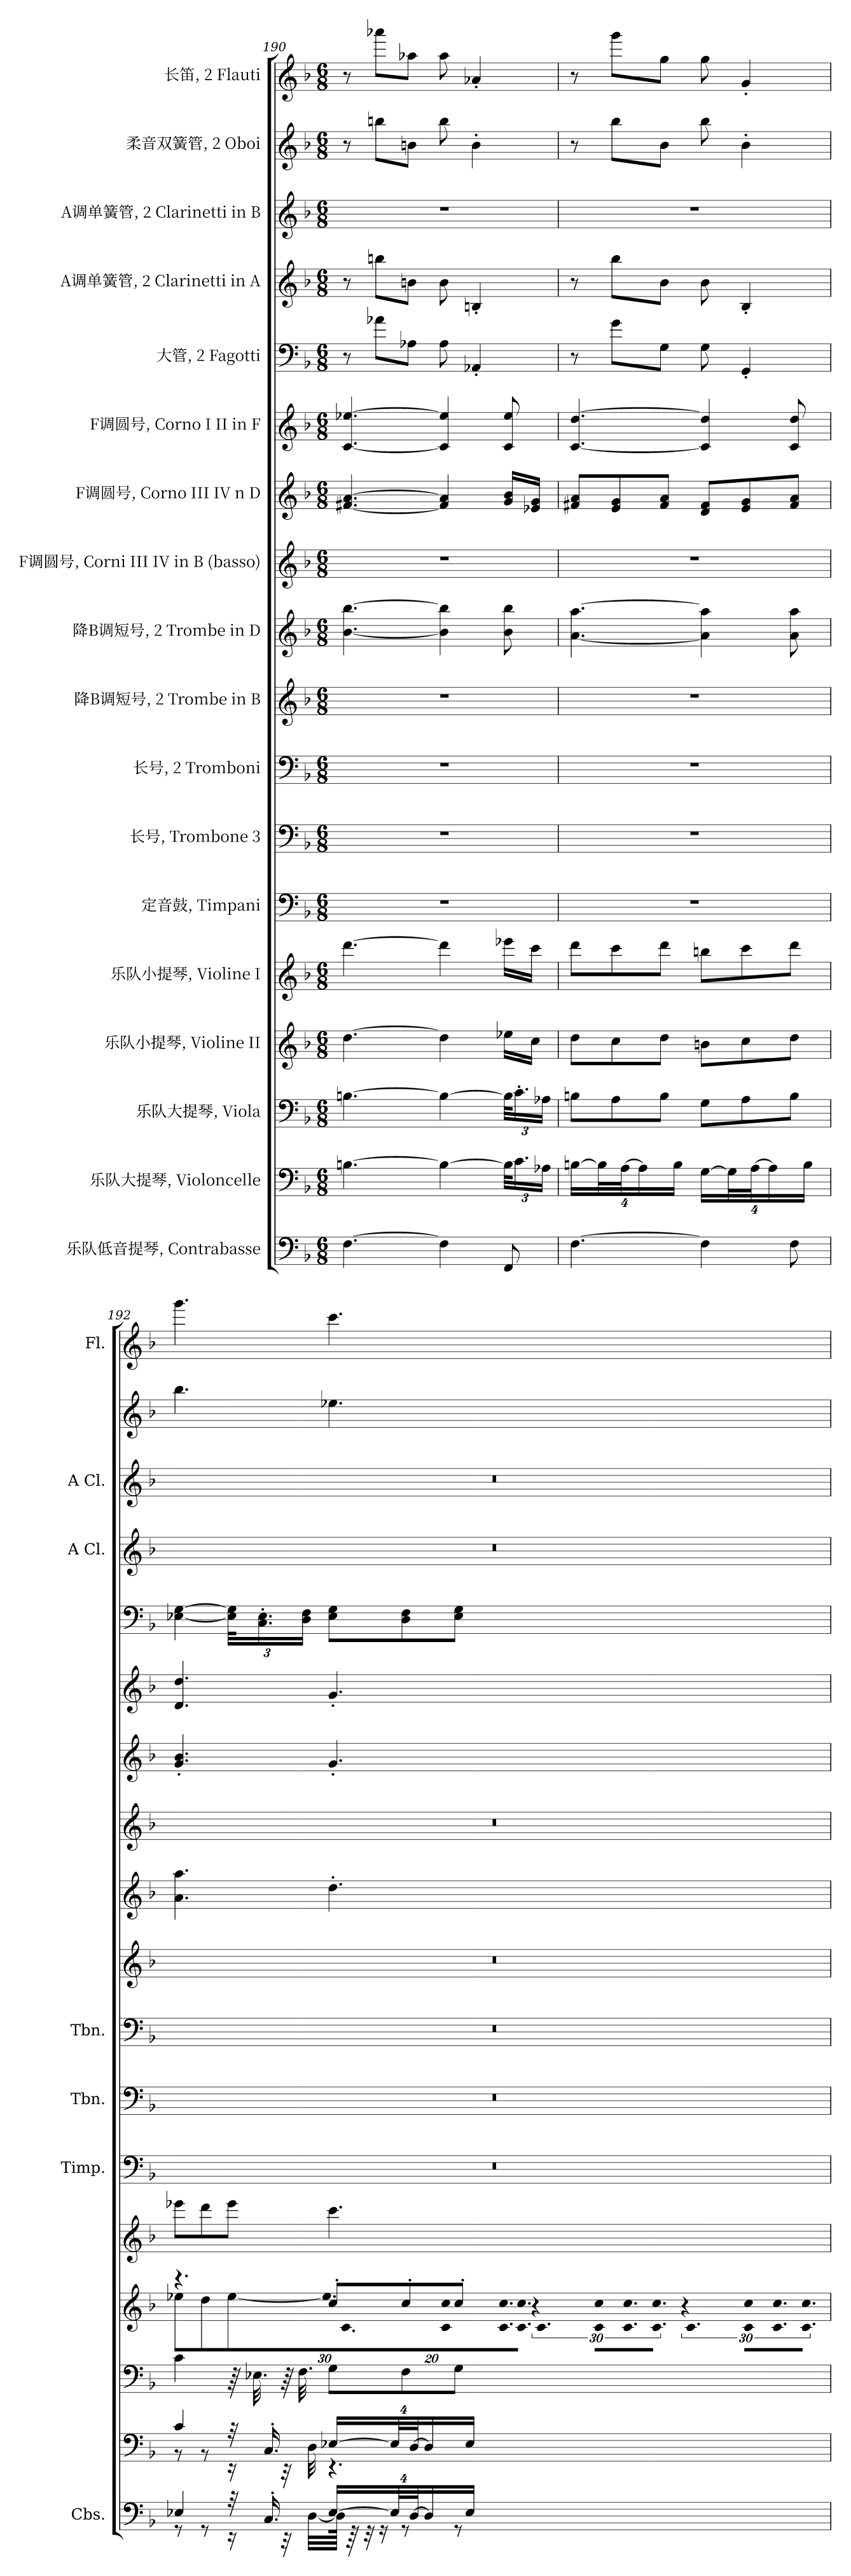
**kern	**kern	**kern	**kern	**kern	**kern	**kern	**kern	**kern	**kern	**kern	**kern	**kern	**kern	**kern	**kern	**kern	**kern
*part18	*part17	*part16	*part15	*part14	*part13	*part12	*part11	*part10	*part9	*part8	*part7	*part6	*part5	*part4	*part3	*part2	*part1
*staff18	*staff17	*staff16	*staff15	*staff14	*staff13	*staff12	*staff11	*staff10	*staff9	*staff8	*staff7	*staff6	*staff5	*staff4	*staff3	*staff2	*staff1
*I"乐队低音提琴, Contrabasse	*I"乐队大提琴, Violoncelle	*I"乐队大提琴, Viola	*I"乐队小提琴, Violine II	*I"乐队小提琴, Violine I	*I"定音鼓, Timpani	*I"长号, Trombone 3	*I"长号, 2 Tromboni	*I"降B调短号, 2 Trombe in B	*I"降B调短号, 2 Trombe in D	*I"F调圆号, Corni III IV in B (basso)	*I"F调圆号, Corno III IV n D	*I"F调圆号, Corno I II in F	*I"大管, 2 Fagotti	*I"A调单簧管, 2 Clarinetti in A	*I"A调单簧管, 2 Clarinetti in B	*I"柔音双簧管, 2 Oboi	*I"长笛, 2 Flauti
*I'Cbs.	*	*	*	*	*I'Timp.	*I'Tbn.	*I'Tbn.	*	*	*	*	*	*	*I'A Cl.	*I'A Cl.	*	*I'Fl.
*clefF4	*clefF4	*clefF4	*clefG2	*clefG2	*clefF4	*clefF4	*clefF4	*clefG2	*clefG2	*clefG2	*clefG2	*clefG2	*clefF4	*clefG2	*clefG2	*clefG2	*clefG2
*ITrd7c12	*	*	*	*	*	*	*	*ITrd1c2	*ITrd1c2	*ITrd4c7	*ITrd4c7	*ITrd4c7	*	*ITrd2c3	*ITrd2c3	*ITrd2c3	*
*k[b-]	*k[b-]	*k[b-]	*k[b-]	*k[b-]	*k[b-]	*k[b-]	*k[b-]	*k[b-e-a-]	*k[b-e-a-]	*k[b-e-]	*k[b-e-]	*k[b-e-]	*k[b-]	*k[f#c#]	*k[f#c#]	*k[f#c#]	*k[b-]
*M6/8	*M6/8	*M6/8	*M6/8	*M6/8	*M6/8	*M6/8	*M6/8	*M6/8	*M6/8	*M6/8	*M6/8	*M6/8	*M6/8	*M6/8	*M6/8	*M6/8	*M6/8
*MM94	*MM94	*MM94	*MM94	*MM94	*MM94	*MM94	*MM94	*MM94	*MM94	*MM94	*MM94	*MM94	*MM94	*MM94	*MM94	*MM94	*MM94
=190	=190	=190	=190	=190	=190	=190	=190	=190	=190	=190	=190	=190	=190	=190	=190	=190	=190
[4.FF\	[4.Bn\	[4.Bn\	[4.dd\	[4.ddd\	2.r	2.r	2.r	2.r	[4.a-\ [4.aa-\	2.r	[4.Bn/ [4.d/	[4.F/ [4.a-X/	8r	8r	2.r	8r	8r
*	*	*	*	*	*	*	*	*	*	*	*	*	*	*	*	*	*MM98
.	.	.	.	.	.	.	.	.	.	.	.	.	8a-X\L	8gg#X\L	.	8gg#X\L	8aaa-X\L
.	.	.	.	.	.	.	.	.	.	.	.	.	8A-X\J	8g#X\J	.	8g#X\J	8aa-X\J
*	*	*	*	*	*	*	*	*	*	*	*	*	*	*	*	*	*MM95
4FF\]	4B\_	4B\_	4dd\]	4ddd\]	.	.	.	.	4a-\] 4aa-\]	.	4B/] 4d/]	4F/] 4a-/]	8A-\	8g#\	.	8gg#\	8aa-\
*	*	*	*	*	*	*	*	*	*	*	*	*	*	*	*	*	*MM98
.	.	.	.	.	.	.	.	.	.	.	.	.	4AA-X'/	4G#X'/	.	4g#'\	4a-X'/
*	*Xbrackettup	*Xbrackettup	*	*	*	*	*	*	*	*	*	*	*	*	*	*	*
8FFF/	48B\KLL]	48B\KLL]	16ee-X\LL	16eee-X\LL	.	.	.	.	8a-\ 8aa-\	.	16c/ 16e-/LL	8F/ 8a-/	.	.	.	.	.
.	24.c\	24.c'\	.	.	.	.	.	.	.	.	.	.	.	.	.	.	.
.	.	.	16cc\JJ	16ccc\JJ	.	.	.	.	.	.	16A-X/ 16c/JJ	.	.	.	.	.	.
.	24A-X\JJ	24A-X\JJ	.	.	.	.	.	.	.	.	.	.	.	.	.	.	.
=191	=191	=191	=191	=191	=191	=191	=191	=191	=191	=191	=191	=191	=191	=191	=191	=191	=191
*	*	*	*	*	*	*	*	*	*	*	*	*	*	*	*	*	*MM94
[4.FF\	[32%3Bn\L	8Bn\L	8dd\L	8ddd\L	2.r	2.r	2.r	2.r	[4.g\ [4.gg\	2.r	8Bn/ 8d/L	[4.F/ [4.g/	8r	8r	2.r	8r	8r
.	64%3B\L]	.	.	.	.	.	.	.	.	.	.	.	.	.	.	.	.
*	*	*	*	*	*	*	*	*	*	*	*	*	*	*	*	*	*MM98
.	.	8A\	8cc\	8ccc\	.	.	.	.	.	.	8A/ 8c/	.	8g\L	8gg\L	.	8gg\L	8ggg\L
.	[64%3A\J	.	.	.	.	.	.	.	.	.	.	.	.	.	.	.	.
.	32%3A\]	.	.	.	.	.	.	.	.	.	.	.	.	.	.	.	.
.	.	8B\J	8dd\J	8ddd\J	.	.	.	.	.	.	8B/ 8d/J	.	8G\J	8g\J	.	8g\J	8gg\J
.	32%3B\J	.	.	.	.	.	.	.	.	.	.	.	.	.	.	.	.
*	*	*	*	*	*	*	*	*	*	*	*	*	*	*	*	*	*MM95
4FF\]	[32%3G\L	8G\L	8bn\L	8bbn\L	.	.	.	.	4g\] 4gg\]	.	8G/ 8B/L	4F/] 4g/]	8G\	8g\	.	8gg\	8gg\
.	64%3G\L]	.	.	.	.	.	.	.	.	.	.	.	.	.	.	.	.
*	*	*	*	*	*	*	*	*	*	*	*	*	*	*	*	*	*MM98
.	.	8A\	8cc\	8ccc\	.	.	.	.	.	.	8A/ 8c/	.	4GG'/	4G'/	.	4g'\	4g'/
.	[64%3A\J	.	.	.	.	.	.	.	.	.	.	.	.	.	.	.	.
.	32%3A\]	.	.	.	.	.	.	.	.	.	.	.	.	.	.	.	.
8FF\	.	8B\J	8dd\J	8ddd\J	.	.	.	.	8g\ 8gg\	.	8B/ 8d/J	8F/ 8g/	.	.	.	.	.
.	32%3B\J	.	.	.	.	.	.	.	.	.	.	.	.	.	.	.	.
!!LO:PB:g=z
=192	=192	=192	=192	=192	=192	=192	=192	=192	=192	=192	=192	=192	=192	=192	=192	=192	=192
*	*	*	*	*	*	*	*	*	*	*	*	*	*	*	*	*	*MM94
*^	*^	*	*^	*	*	*	*	*	*	*	*	*	*	*	*	*	*
4EE-X/	8r	4c/	8r	4c\	4.r	8ee-X\L	8eee-X\L	2.r	2.r	2.r	2.r	4.g\ 4.gg\	2.r	4.c/' 4.e-/'	4.G/ 4.g/	[4E-X\ [4G\	2.r	2.r	4.gg\	4.ggg\
.	8r	.	8r	.	.	8dd\	8ddd\	.	.	.	.	.	.	.	.	.	.	.	.	.
*	*	*	*	*	*	*	*	*	*	*	*	*	*	*	*	*Xbrackettup	*	*	*	*
32r	16r	32r	16r	64r	.	[8ee-\	8eee-\J	.	.	.	.	.	.	.	.	48E-\] 48G\]KLL	.	.	.	.
.	.	.	.	32.E-X\	.	.	.	.	.	.	.	.	.	.	.	.	.	.	.	.
.	.	.	.	.	.	.	.	.	.	.	.	.	.	.	.	24.C\' 24.E-\'	.	.	.	.
16.CC'/	.	16.C'/	.	.	.	.	.	.	.	.	.	.	.	.	.	.	.	.	.	.
.	32r	.	32r	64r	.	.	.	.	.	.	.	.	.	.	.	.	.	.	.	.
.	.	.	.	32.F\	.	.	.	.	.	.	.	.	.	.	.	.	.	.	.	.
.	.	.	.	.	.	.	.	.	.	.	.	.	.	.	.	24D\ 24F\JJ	.	.	.	.
.	[32DD\LLL	.	32D\	.	.	.	.	.	.	.	.	.	.	.	.	.	.	.	.	.
*Xbrackettup	*	*	*	*	*	*Xbrackettup	*	*	*	*	*	*	*	*	*	*	*	*	*	*
*	*	*	*	*	*	*	*	*	*	*	*	*	*	*	*	*	*	*	*	*MM95
!	!	!	!	!	!	!LO:N:vis=256.	!	!	!	!	!	!	!	!	!	!	!	!	!	!
[32%3EE-/L	64DD\JJJk]	[32%3E-X/L	4.r	8G\L	8cc'/L	1920%17ee-\KLLL]	4.ccc\	.	.	.	.	4.cc'\	.	4.c'/	4.c'/	8E-\ 8G\L	.	.	4.ccn\	4.ccc\
!	!	!	!	!	!	!LO:N:vis=32.	!	!	!	!	!	!	!	!	!	!	!	!	!	!
.	.	.	.	.	.	640%17c\J	.	.	.	.	.	.	.	.	.	.	.	.	.	.
.	64r	.	.	.	.	.	.	.	.	.	.	.	.	.	.	.	.	.	.	.
.	32r	.	.	.	.	.	.	.	.	.	.	.	.	.	.	.	.	.	.	.
.	.	.	.	.	.	1920ryy	.	.	.	.	.	.	.	.	.	.	.	.	.	.
!	!	!	!	!	!	!LO:N:vis=32	!	!	!	!	!	!	!	!	!	!	!	!	!	!
.	.	.	.	.	.	640%23c\ 640%23cc\	.	.	.	.	.	.	.	.	.	.	.	.	.	.
.	16r	.	.	.	.	.	.	.	.	.	.	.	.	.	.	.	.	.	.	.
!	!	!	!	!	!	!LO:N:vis=32.	!	!	!	!	!	!	!	!	!	!	!	!	!	!
.	.	.	.	.	.	640%17c\ 640%17cc\L	.	.	.	.	.	.	.	.	.	.	.	.	.	.
64%3EE-/L]	.	64%3E-/L]	.	.	.	.	.	.	.	.	.	.	.	.	.	.	.	.	.	.
!	!	!	!	!	!	!LO:N:vis=32.	!	!	!	!	!	!	!	!	!	!	!	!	!	!
.	.	.	.	.	.	640%17c\ 640%17cc\JJJJ	.	.	.	.	.	.	.	.	.	.	.	.	.	.
*	*	*	*	*	*	*brackettup	*	*	*	*	*	*	*	*	*	*	*	*	*	*
!	!	!	!	!	!	!LO:N:vis=128	!	!	!	!	!	!	!	!	!	!	!	!	!	!
.	8r	.	.	8F\	8cc'/	1920%17r	.	.	.	.	.	.	.	.	.	8D\ 8F\	.	.	.	.
!	!	!	!	!	!	!LO:N:vis=32.	!	!	!	!	!	!	!	!	!	!	!	!	!	!
.	.	.	.	.	.	640%17c\	.	.	.	.	.	.	.	.	.	.	.	.	.	.
[64%3DD/J	.	[64%3D/J	.	.	.	.	.	.	.	.	.	.	.	.	.	.	.	.	.	.
.	.	.	.	.	.	1920ryy	.	.	.	.	.	.	.	.	.	.	.	.	.	.
!	!	!	!	!	!	!LO:N:vis=32	!	!	!	!	!	!	!	!	!	!	!	!	!	!
.	.	.	.	.	.	640%23c\ 640%23cc\LLL	.	.	.	.	.	.	.	.	.	.	.	.	.	.
32%3DD/]	.	32%3D/]	.	.	.	.	.	.	.	.	.	.	.	.	.	.	.	.	.	.
!	!	!	!	!	!	!LO:N:vis=32.	!	!	!	!	!	!	!	!	!	!	!	!	!	!
.	.	.	.	.	.	640%17c\ 640%17cc\L	.	.	.	.	.	.	.	.	.	.	.	.	.	.
!	!	!	!	!	!	!LO:N:vis=32.	!	!	!	!	!	!	!	!	!	!	!	!	!	!
.	.	.	.	.	.	640%17c\ 640%17cc\JJJJ	.	.	.	.	.	.	.	.	.	.	.	.	.	.
!	!	!	!	!	!	!LO:N:vis=128	!	!	!	!	!	!	!	!	!	!	!	!	!	!
.	8r	.	.	8G\J	8cc'/J	1920%17r	.	.	.	.	.	.	.	.	.	8E-\ 8G\J	.	.	.	.
!	!	!	!	!	!	!LO:N:vis=32.	!	!	!	!	!	!	!	!	!	!	!	!	!	!
.	.	.	.	.	.	640%17c\	.	.	.	.	.	.	.	.	.	.	.	.	.	.
32%3EE-/J	.	32%3E-/J	.	.	.	.	.	.	.	.	.	.	.	.	.	.	.	.	.	.
.	.	.	.	.	.	1920ryy	.	.	.	.	.	.	.	.	.	.	.	.	.	.
!	!	!	!	!	!	!LO:N:vis=32	!	!	!	!	!	!	!	!	!	!	!	!	!	!
.	.	.	.	.	.	640%23c\ 640%23cc\LLL	.	.	.	.	.	.	.	.	.	.	.	.	.	.
!	!	!	!	!	!	!LO:N:vis=32.	!	!	!	!	!	!	!	!	!	!	!	!	!	!
.	.	.	.	.	.	640%17c\ 640%17cc\L	.	.	.	.	.	.	.	.	.	.	.	.	.	.
!	!	!	!	!	!	!LO:N:vis=32.	!	!	!	!	!	!	!	!	!	!	!	!	!	!
.	.	.	.	.	.	640%17c\ 640%17cc\JJJJ	.	.	.	.	.	.	.	.	.	.	.	.	.	.
*v	*v	*	*	*	*v	*v	*	*	*	*	*	*	*	*	*	*	*	*	*	*
*	*v	*v	*	*	*	*	*	*	*	*	*	*	*	*	*	*	*	*
=	=	=	=	=	=	=	=	=	=	=	=	=	=	=	=	=	=
*-	*-	*-	*-	*-	*-	*-	*-	*-	*-	*-	*-	*-	*-	*-	*-	*-	*-
